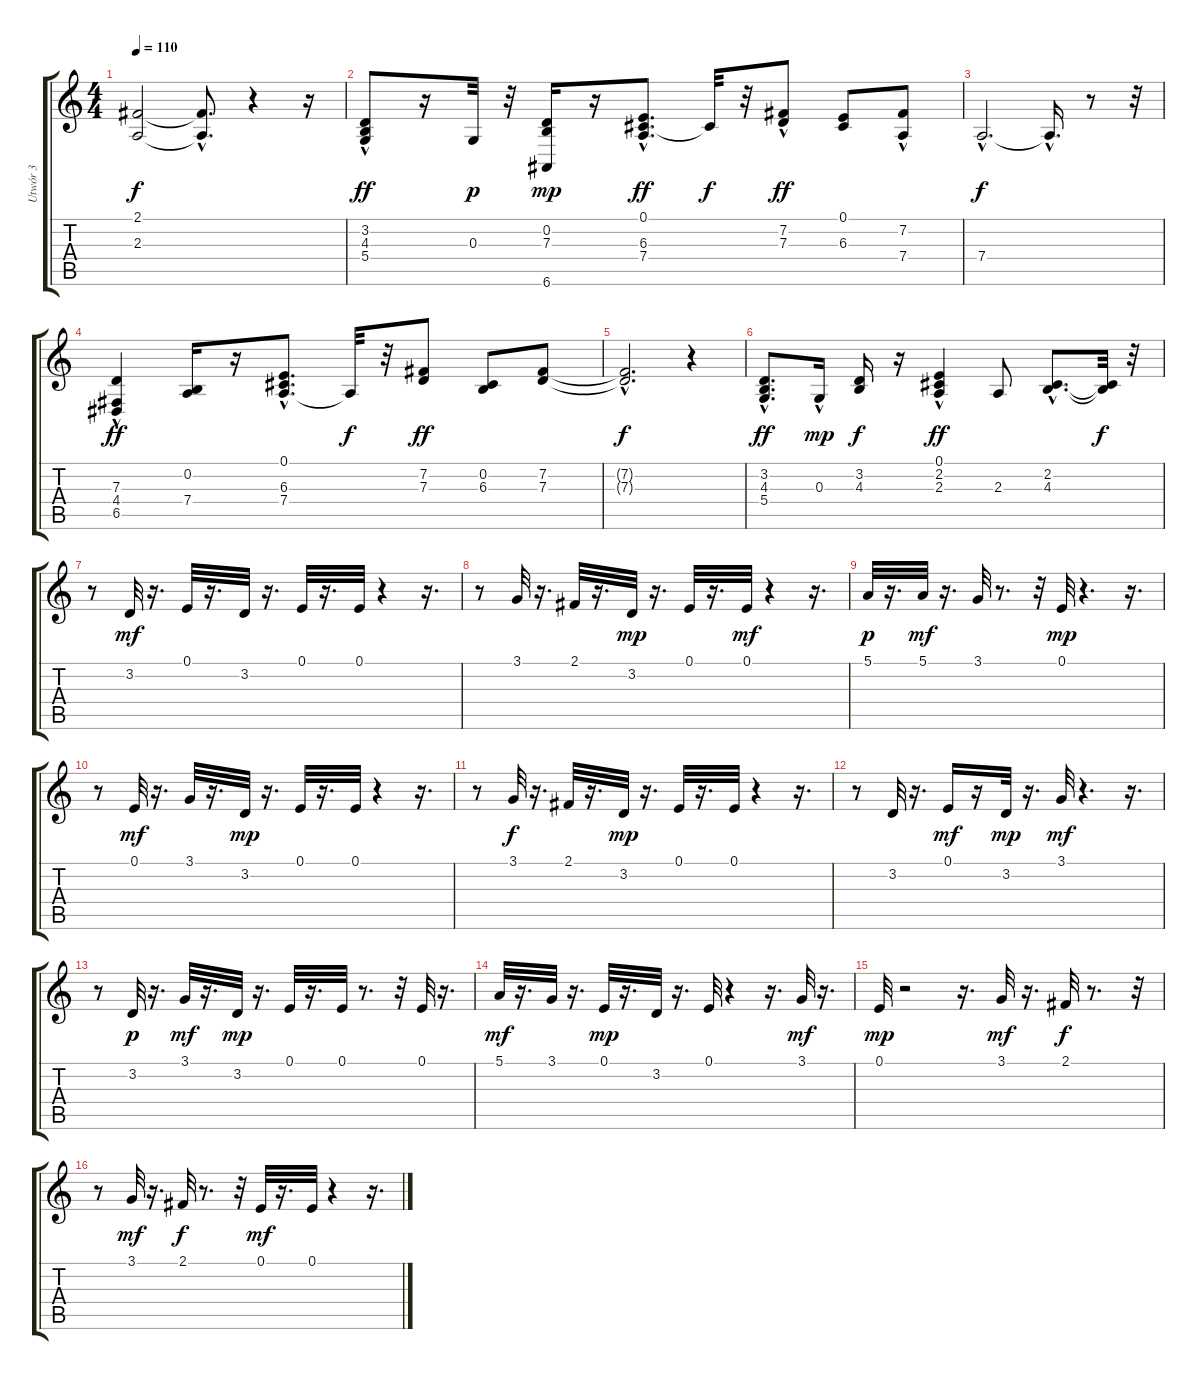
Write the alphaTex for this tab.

\track ("Utwór 3" "Utwór 3") {instrument acousticgrandpiano}
\staff {score tabs}
\tuning (E4 B3 G3 D3 A2 E2) {hide}
\ts (4 4)
\tempo 110
\clef g2
\ks c
(2.1{t} 2.3{t}).2{dy f} (2.1{hac t} 2.3{hac t}).8{d} r.4 r.16 |
(3.2 4.3 5.4{hac}).8{dy ff} r.16 0.3.32{dy p} r.32 (0.2 7.3 6.6).16{dy mp} r.16 (0.1{hac} 6.3{hac} 7.4{hac}).8{d dy ff} 6.3{t}.32{dy f} r.32 (7.2 7.3{hac}).8{dy ff} (0.1 6.3).8 (7.2{hac} 7.4{hac}).8 |
7.4{hac}.2{d dy f} 7.4{hac t}.16{d} r.8 r.32 |
(7.3{hac} 4.4{hac} 6.5).4{dy ff} (0.2 7.4).16 r.16 (0.1{hac} 6.3{hac} 7.4{hac}).8{d} 7.4{t}.32{dy f} r.32 (7.2 7.3).8{dy ff} (0.2 6.3).8 (7.2 7.3).8 |
(7.2{hac t} 7.3{t}).2{d dy f} r.4 |
(3.2{hac} 4.3{hac} 5.4).8{d dy ff} 0.3{hac}.16{dy mp} (3.2 4.3).16{dy f} r.16 (0.1 2.2 2.3{hac}).4{dy ff} 2.3.8 (2.2{hac} 4.3{hac}).8{d} (2.2{t} 4.3{t}).32{dy f} r.32 |
r.8 3.2.32{dy mf instrument electricguitarmuted} r.16{d} 0.1.32 r.16{d} 3.2.32 r.16{d} 0.1.32 r.16{d} 0.1.32 r.4 r.16{d} |
r.8 3.1.32 r.16{d} 2.1.32 r.16{d} 3.2.32{dy mp} r.16{d} 0.1.32 r.16{d} 0.1.32{dy mf} r.4 r.16{d} |
5.1.32{dy p} r.16{d} 5.1.32{dy mf} r.16{d} 3.1.32 r.8{d} r.32 0.1.32{dy mp} r.4{d} r.16{d} |
r.8 0.1.32{dy mf} r.16{d} 3.1.32 r.16{d} 3.2.32{dy mp} r.16{d} 0.1.32 r.16{d} 0.1.32 r.4 r.16{d} |
r.8 3.1.32{dy f} r.16{d} 2.1.32 r.16{d} 3.2.32{dy mp} r.16{d} 0.1.32 r.16{d} 0.1.32 r.4 r.16{d} |
r.8 3.2.32 r.16{d} 0.1.16{dy mf} r.16 3.2.32{dy mp} r.16{d} 3.1.32{dy mf} r.4{d} r.16{d} |
r.8 3.2.32{dy p} r.16{d} 3.1.32{dy mf} r.16{d} 3.2.32{dy mp} r.16{d} 0.1.32 r.16{d} 0.1.32 r.8{d} r.32 0.1.32 r.16{d} |
5.1.32{dy mf} r.16{d} 3.1.32 r.16{d} 0.1.32{dy mp} r.16{d} 3.2.32 r.16{d} 0.1.32 r.4 r.16{d} 3.1.32{dy mf} r.16{d} |
0.1.32{dy mp} r.2 r.16{d} 3.1.32{dy mf} r.16{d} 2.1.32{dy f} r.8{d} r.32 |
r.8 3.1.32{dy mf} r.16{d} 2.1.32{dy f} r.8{d} r.32 0.1.32{dy mf} r.16{d} 0.1.32 r.4 r.16{d}
